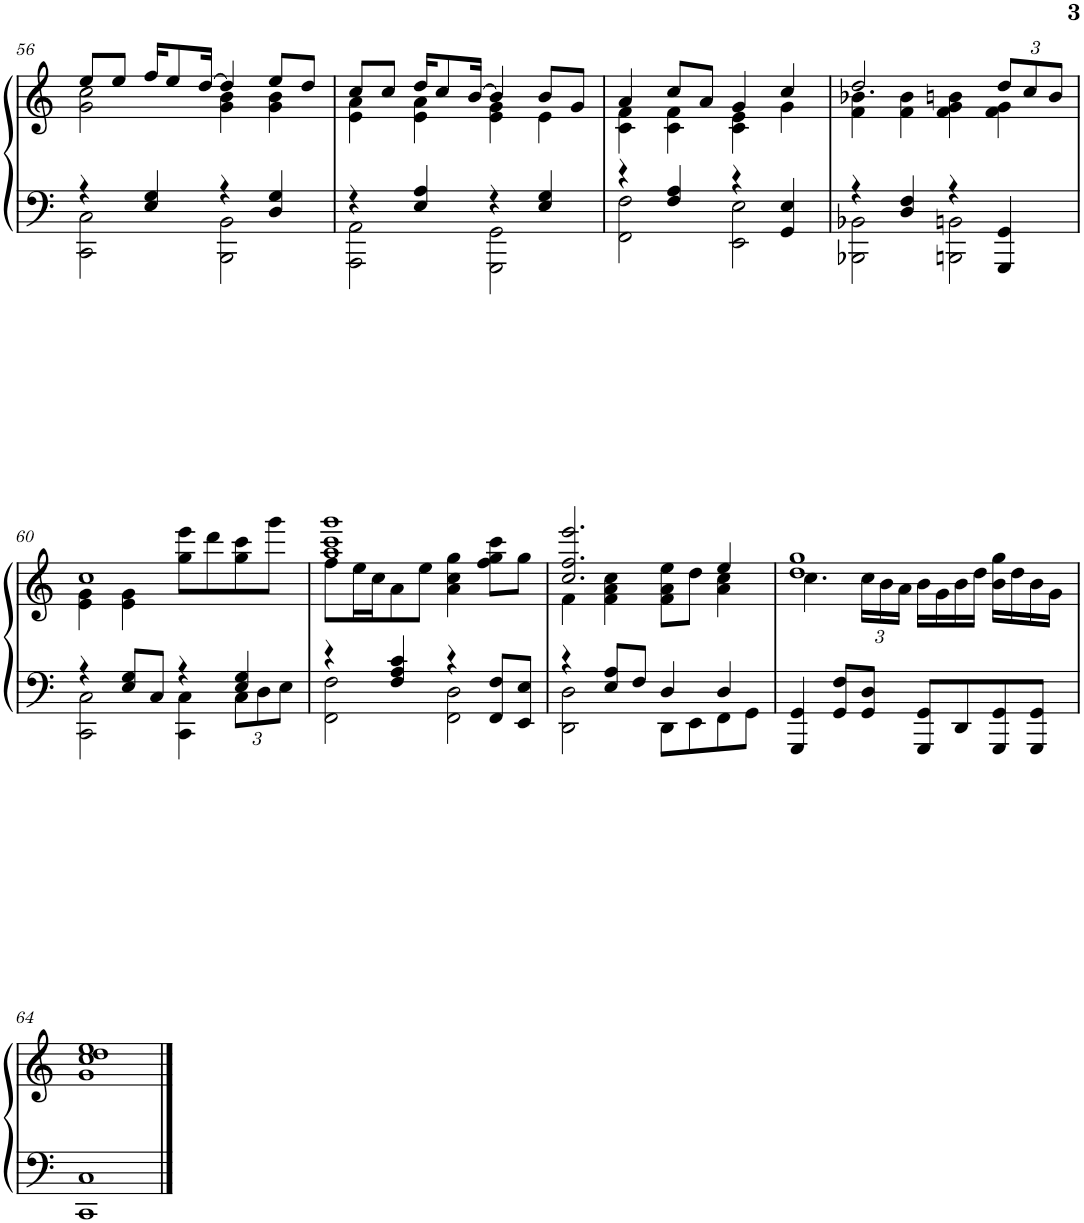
**kern	**kern
*part1	*part1
*staff2	*staff1
*I"钢琴	*
!!LO:PB:g=z
*clefF4	*clefG2
*k[]	*k[]
=56	=56
*^	*^
4r	2CC\ 2C\	8ee/L	2g\ 2cc\
.	.	8ee/J	.
4E/ 4G/	.	16ff/KL	.
.	.	8ee/	.
.	.	[16dd/Jk	.
4r	2BBB\ 2BB\	4dd/]	4g\ 4b\
4D/ 4G/	.	8ee/L	4g\ 4b\
.	.	8dd/J	.
=57	=57	=57	=57
4r	2AAA\ 2AA\	8cc/L	4e\ 4a\
.	.	8cc/J	.
4E/ 4A/	.	16dd/KL	4e\ 4a\
.	.	8cc/	.
.	.	[16b/Jk	.
4r	2GGG\ 2GG\	4b/]	4e\ 4g\
4E/ 4G/	.	8b/L	4e\
.	.	8g/J	.
=58	=58	=58	=58
4r	2FF\ 2F\	4c\ 4f\	4a/
4F/ 4A/	.	4c\ 4f\	8cc/L
.	.	.	8a/J
4r	2EE\ 2E\	4c\ 4e\	4g/
4GG/ 4E/	.	4g\	4cc/
=59	=59	=59	=59
4r	2BBB-X\ 2BB-X\	4f\ 4b-X\	2.dd/
4D/ 4F/	.	4f\ 4b-\	.
4r	2BBBn\ 2BBn\	4f\ 4g\ 4bn\	.
*	*	*Xbrackettup	*
4GGG/ 4GG/	.	12dd/L	4f\ 4g\
.	.	12cc/	.
.	.	12b/J	.
!!LO:LB:g=z	!!
=60	=60	=60	=60
4r	2CC\ 2C\	4e\ 4g\	1cc
8E/ 8G/L	.	4e\ 4g\	.
8C/J	.	.	.
4r	4CC\ 4C\	8gg\ 8eee\L	.
.	.	8ddd\	.
*	*Xbrackettup	*	*
4E/ 4G/	12C\L	8gg\ 8ccc\	.
.	12D\	.	.
.	.	8ggg\J	.
.	12E\J	.	.
=61	=61	=61	=61
4r	2FF\ 2F\	1aa 1ccc 1ggg	8ff\L
.	.	.	16ee\L
.	.	.	16cc\J
4F/ 4A/ 4c/	.	.	8a\
.	.	.	8ee\J
4r	2FF\ 2D\	.	4a\ 4cc\ 4gg\
8FF/ 8F/L	.	.	8ff\ 8gg\ 8ccc\L
8EE/ 8E/J	.	.	8gg\J
=62	=62	=62	=62
4r	2DD\ 2D\	2.cc/ 2.ff/ 2.eee/	4f\
8E/ 8A/L	.	.	4f\ 4a\ 4cc\
8F/J	.	.	.
4D/	8DD\L	.	8f\ 8a\ 8ee\L
.	8EE\	.	8dd\J
4D/	8FF\	4ee/	4a\ 4cc\
.	8GG\J	.	.
*v	*v	*	*
=63	=63	=63
4GGG/ 4GG/	1dd 1gg	4.cc\
8GG/ 8F/L	.	.
8GG/ 8D/J	.	24cc\LL
.	.	24b\
.	.	24a\JJ
8GGG/ 8GG/L	.	16b\LL
.	.	16g\
8DD/	.	16b\
.	.	16dd\JJ
8GGG/ 8GG/	.	16b\ 16gg\LL
.	.	16dd\
8GGG/ 8GG/J	.	16b\
.	.	16g\JJ
*	*v	*v
!!LO:LB:g=z
=64	=64
1CC 1C	1g 1cc 1dd 1ee
==	==
*-	*-
